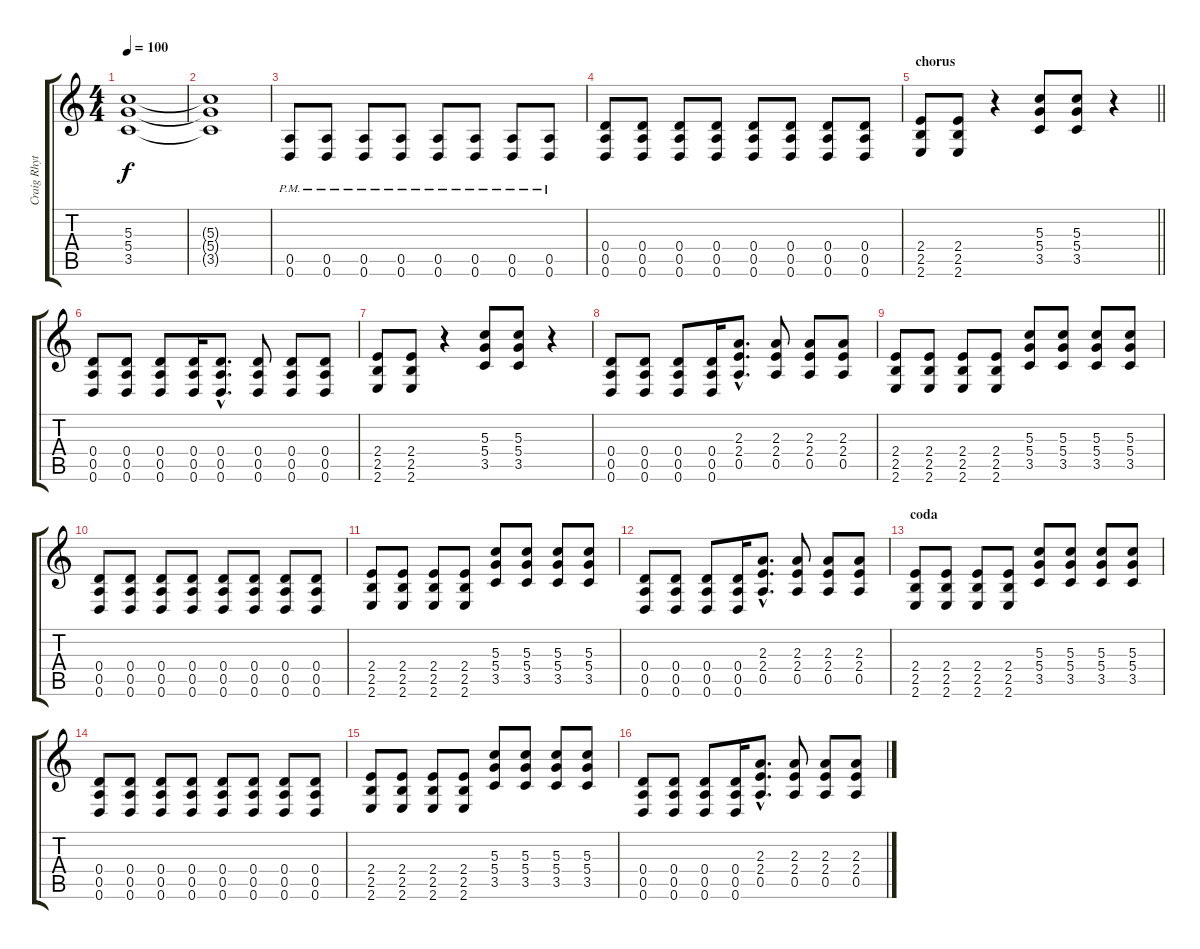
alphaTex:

\track ("Craig Rhythm 1" "Craig Rhyt") {instrument acousticguitarsteel}
\staff {score tabs}
\tuning (E4 B3 G3 D3 A2 D2) {hide}
\ts (4 4)
\tempo 100
\clef g2
\ks c
(5.3 5.4 3.5).1{dy f} |
(5.3{t} 5.4{t} 3.5{t}).1 |
(0.5{pm} 0.6{pm}).8 (0.5{pm} 0.6{pm}).8 (0.5{pm} 0.6{pm}).8 (0.5{pm} 0.6{pm}).8 (0.5{pm} 0.6{pm}).8 (0.5{pm} 0.6{pm}).8 (0.5{pm} 0.6{pm}).8 (0.5{pm} 0.6{pm}).8 |
(0.4 0.5 0.6).8 (0.4 0.5 0.6).8 (0.4 0.5 0.6).8 (0.4 0.5 0.6).8 (0.4 0.5 0.6).8 (0.4 0.5 0.6).8 (0.4 0.5 0.6).8 (0.4 0.5 0.6).8 |
\section ("" "chorus")
\barLineRight lightlight
(2.4 2.5 2.6).8 (2.4 2.5 2.6).8 r.4 (5.3 5.4 3.5).8 (5.3 5.4 3.5).8 r.4 |
(0.4 0.5 0.6).8 (0.4 0.5 0.6).8 (0.4 0.5 0.6).8 (0.4 0.5 0.6).16 (0.4{hac} 0.5{hac} 0.6{hac}).8{d} (0.4 0.5 0.6).8 (0.4 0.5 0.6).8 (0.4 0.5 0.6).8 |
(2.4 2.5 2.6).8 (2.4 2.5 2.6).8 r.4 (5.3 5.4 3.5).8 (5.3 5.4 3.5).8 r.4 |
(0.4 0.5 0.6).8 (0.4 0.5 0.6).8 (0.4 0.5 0.6).8 (0.4 0.5 0.6).16 (2.3{hac} 2.4{hac} 0.5{hac}).8{d} (2.3 2.4 0.5).8 (2.3 2.4 0.5).8 (2.3 2.4 0.5).8 |
(2.4 2.5 2.6).8 (2.4 2.5 2.6).8 (2.4 2.5 2.6).8 (2.4 2.5 2.6).8 (5.3 5.4 3.5).8 (5.3 5.4 3.5).8 (5.3 5.4 3.5).8 (5.3 5.4 3.5).8 |
(0.4 0.5 0.6).8 (0.4 0.5 0.6).8 (0.4 0.5 0.6).8 (0.4 0.5 0.6).8 (0.4 0.5 0.6).8 (0.4 0.5 0.6).8 (0.4 0.5 0.6).8 (0.4 0.5 0.6).8 |
(2.4 2.5 2.6).8 (2.4 2.5 2.6).8 (2.4 2.5 2.6).8 (2.4 2.5 2.6).8 (5.3 5.4 3.5).8 (5.3 5.4 3.5).8 (5.3 5.4 3.5).8 (5.3 5.4 3.5).8 |
(0.4 0.5 0.6).8 (0.4 0.5 0.6).8 (0.4 0.5 0.6).8 (0.4 0.5 0.6).16 (2.3{hac} 2.4{hac} 0.5{hac}).8{d} (2.3 2.4 0.5).8 (2.3 2.4 0.5).8 (2.3 2.4 0.5).8 |
\section ("" "coda")
(2.4 2.5 2.6).8 (2.4 2.5 2.6).8 (2.4 2.5 2.6).8 (2.4 2.5 2.6).8 (5.3 5.4 3.5).8 (5.3 5.4 3.5).8 (5.3 5.4 3.5).8 (5.3 5.4 3.5).8 |
(0.4 0.5 0.6).8 (0.4 0.5 0.6).8 (0.4 0.5 0.6).8 (0.4 0.5 0.6).8 (0.4 0.5 0.6).8 (0.4 0.5 0.6).8 (0.4 0.5 0.6).8 (0.4 0.5 0.6).8 |
(2.4 2.5 2.6).8 (2.4 2.5 2.6).8 (2.4 2.5 2.6).8 (2.4 2.5 2.6).8 (5.3 5.4 3.5).8 (5.3 5.4 3.5).8 (5.3 5.4 3.5).8 (5.3 5.4 3.5).8 |
(0.4 0.5 0.6).8 (0.4 0.5 0.6).8 (0.4 0.5 0.6).8 (0.4 0.5 0.6).16 (2.3{hac} 2.4{hac} 0.5{hac}).8{d} (2.3 2.4 0.5).8 (2.3 2.4 0.5).8 (2.3 2.4 0.5).8
